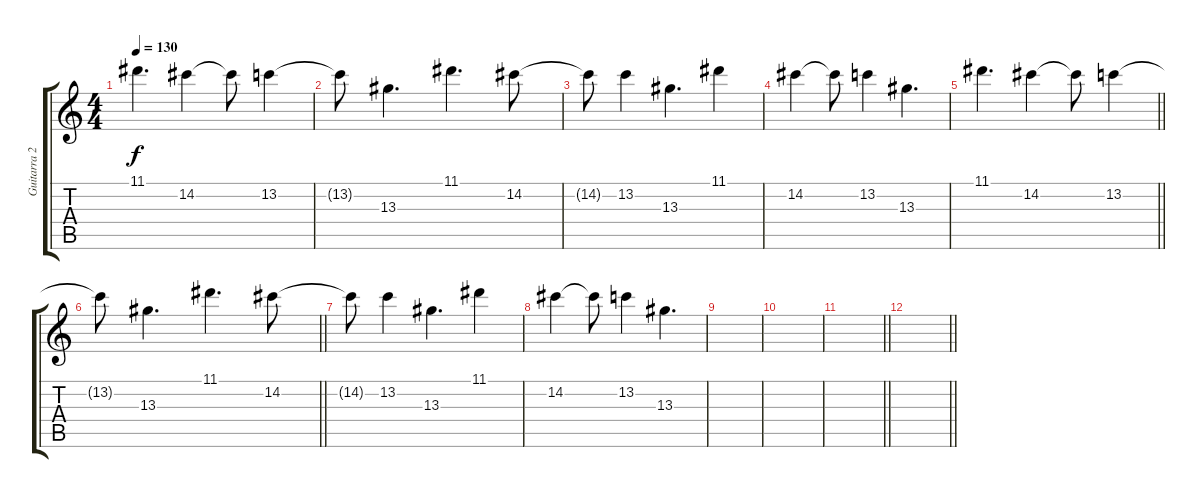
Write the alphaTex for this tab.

\track ("Guitarra 2" "Guitarra 2") {instrument electricguitarjazz}
\staff {score tabs}
\tuning (E4 B3 G3 D3 A2 E2) {hide}
\ts (4 4)
\tempo 130
\clef g2
\ks c
11.1.4{d dy f} 14.2.4 14.2{t}.8 13.2.4 |
13.2{t}.8 13.3.4{d} 11.1.4{d} 14.2.8 |
14.2{t}.8 13.2.4 13.3.4{d} 11.1.4 |
14.2.4 14.2{t}.8 13.2.4 13.3.4{d} |
\barLineRight lightlight
11.1.4{d} 14.2.4 14.2{t}.8 13.2.4 |
\barLineRight lightlight
13.2{t}.8 13.3.4{d} 11.1.4{d} 14.2.8 |
14.2{t}.8 13.2.4 13.3.4{d} 11.1.4 |
14.2.4 14.2{t}.8 13.2.4 13.3.4{d} |
|
|
\barLineRight lightlight
|
\barLineRight lightlight
